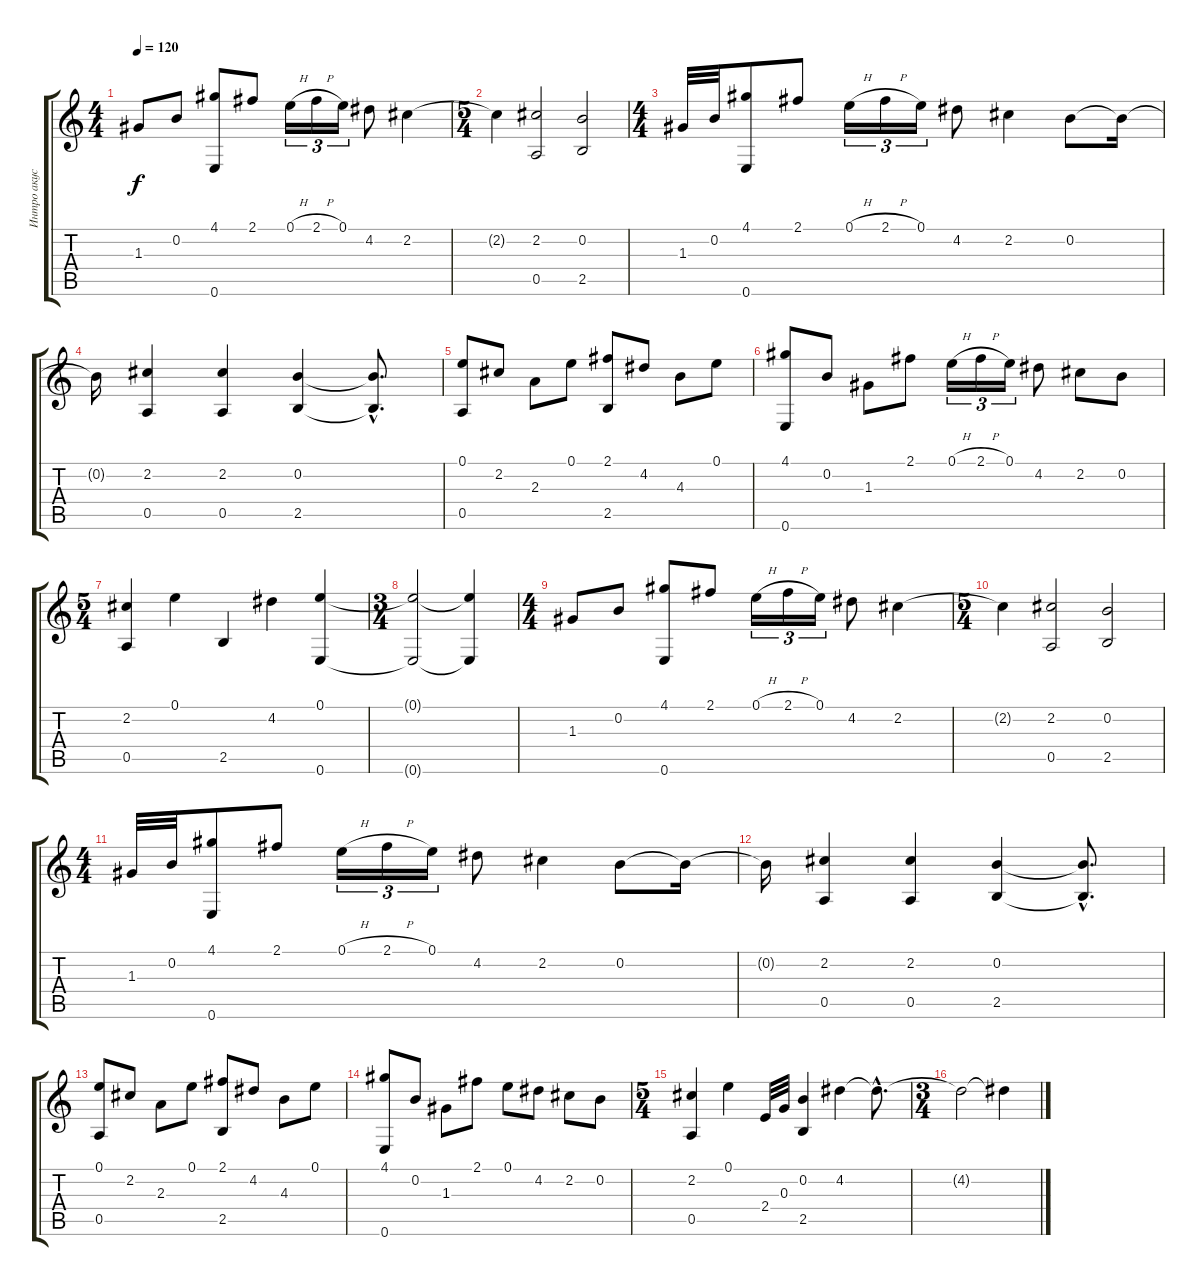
\track ("Интро акустика" "Интро акус") {instrument acousticguitarnylon}
\staff {score tabs}
\tuning (E4 B3 G3 D3 A2 E2) {hide}
\ts (4 4)
\tempo 120
\clef g2
\ks c
1.3.8{dy f instrument acousticguitarnylon} 0.2.8 (4.1 0.6).8 2.1.8 0.1{h}.16{tu (3 2)} 2.1{h}.16{tu (3 2)} 0.1.16{tu (3 2)} 4.2.8 2.2.4 |
\ts (5 4)
2.2{t}.4 (2.2 0.5).2 (0.2 2.5).2 |
\ts (4 4)
1.3.32 0.2.32 (4.1 0.6).8 2.1.8 0.1{h}.16{tu (3 2)} 2.1{h}.16{tu (3 2)} 0.1.16{tu (3 2)} 4.2.8 2.2.4 0.2.8 0.2{t}.16 |
0.2{t}.16 (2.2 0.5).4 (2.2 0.5).4 (0.2 2.5).4 (0.2{hac t} 2.5{hac t}).8{d} |
(0.1 0.5).8 2.2.8 2.3.8 0.1.8 (2.1 2.5).8 4.2.8 4.3.8 0.1.8 |
(4.1 0.6).8 0.2.8 1.3.8 2.1.8 0.1{h}.16{tu (3 2)} 2.1{h}.16{tu (3 2)} 0.1.16{tu (3 2)} 4.2.8 2.2.8 0.2.8 |
\ts (5 4)
(2.2 0.5).4 0.1.4 2.5.4 4.2.4 (0.1 0.6).4 |
\ts (3 4)
(0.1{t} 0.6{t}).2 (0.1{t} 0.6{t}).4 |
\ts (4 4)
1.3.8 0.2.8 (4.1 0.6).8 2.1.8 0.1{h}.16{tu (3 2)} 2.1{h}.16{tu (3 2)} 0.1.16{tu (3 2)} 4.2.8 2.2.4 |
\ts (5 4)
2.2{t}.4 (2.2 0.5).2 (0.2 2.5).2 |
\ts (4 4)
1.3.32 0.2.32 (4.1 0.6).8 2.1.8 0.1{h}.16{tu (3 2)} 2.1{h}.16{tu (3 2)} 0.1.16{tu (3 2)} 4.2.8 2.2.4 0.2.8 0.2{t}.16 |
0.2{t}.16 (2.2 0.5).4 (2.2 0.5).4 (0.2 2.5).4 (0.2{hac t} 2.5{hac t}).8{d} |
(0.1 0.5).8 2.2.8 2.3.8 0.1.8 (2.1 2.5).8 4.2.8 4.3.8 0.1.8 |
(4.1 0.6).8 0.2.8 1.3.8 2.1.8 0.1.8 4.2.8 2.2.8 0.2.8 |
\ts (5 4)
(2.2 0.5).4 0.1.4 2.4.32 0.3.32 (0.2 2.5).4 4.2.4 4.2{hac t}.8{d} |
\ts (3 4)
4.2{t}.2 4.2{t}.4
